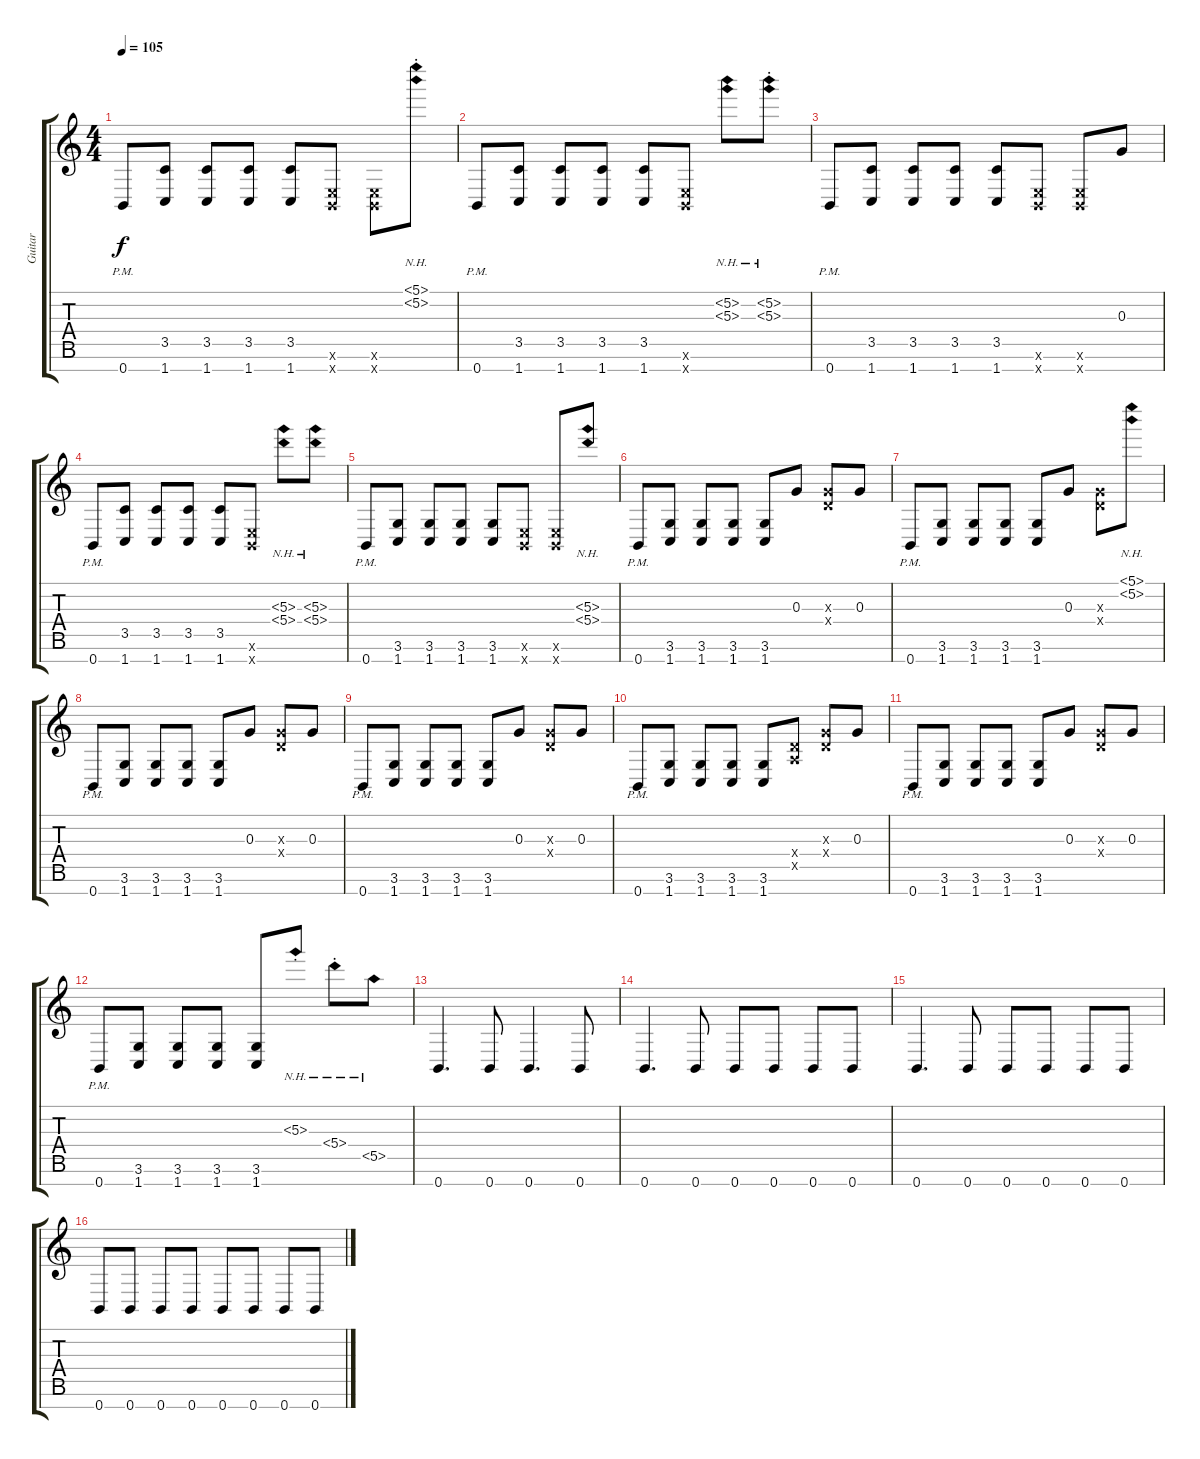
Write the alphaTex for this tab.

\track ("Guitar" "Guitar") {instrument overdrivenguitar}
\staff {score tabs}
\tuning (E4 B3 G3 D3 A2 E2 B1) {hide}
\ts (4 4)
\tempo 105
\clef g2
\ks c
0.7{pm}.8{dy f} (3.5 1.7).8 (3.5 1.7).8 (3.5 1.7).8 (3.5 1.7).8 (0.6{x} 0.7{x}).8 (0.6{x} 0.7{x}).8 (5.1{nh st} 5.2{nh st}).8 |
0.7{pm}.8 (3.5 1.7).8 (3.5 1.7).8 (3.5 1.7).8 (3.5 1.7).8 (0.6{x} 0.7{x}).8 (5.2{nh} 5.3{nh}).8 (5.2{nh st} 5.3{nh st}).8 |
0.7{pm}.8 (3.5 1.7).8 (3.5 1.7).8 (3.5 1.7).8 (3.5 1.7).8 (0.6{x} 0.7{x}).8 (0.6{x} 0.7{x}).8 0.3.8 |
0.7{pm}.8 (3.5 1.7).8 (3.5 1.7).8 (3.5 1.7).8 (3.5 1.7).8 (0.6{x} 0.7{x}).8 (5.3{nh} 5.4{nh}).8 (5.3{nh} 5.4{nh}).8 |
0.7{pm}.8 (3.6 1.7).8 (3.6 1.7).8 (3.6 1.7).8 (3.6 1.7).8 (0.6{x} 0.7{x}).8 (0.6{x} 0.7{x}).8 (5.3{nh} 5.4{nh}).8 |
0.7{pm}.8 (3.6 1.7).8 (3.6 1.7).8 (3.6 1.7).8 (3.6 1.7).8 0.3.8 (0.3{x} 0.4{x}).8 0.3.8 |
0.7{pm}.8 (3.6 1.7).8 (3.6 1.7).8 (3.6 1.7).8 (3.6 1.7).8 0.3.8 (0.3{x} 0.4{x}).8 (5.1{nh} 5.2{nh}).8 |
0.7{pm}.8 (3.6 1.7).8 (3.6 1.7).8 (3.6 1.7).8 (3.6 1.7).8 0.3.8 (0.3{x} 0.4{x}).8 0.3.8 |
0.7{pm}.8 (3.6 1.7).8 (3.6 1.7).8 (3.6 1.7).8 (3.6 1.7).8 0.3.8 (0.3{x} 0.4{x}).8 0.3.8 |
0.7{pm}.8 (3.6 1.7).8 (3.6 1.7).8 (3.6 1.7).8 (3.6 1.7).8 (0.4{x} 0.5{x}).8 (0.3{x} 0.4{x}).8 0.3.8 |
0.7{pm}.8 (3.6 1.7).8 (3.6 1.7).8 (3.6 1.7).8 (3.6 1.7).8 0.3.8 (0.3{x} 0.4{x}).8 0.3.8 |
0.7{pm}.8 (3.6 1.7).8 (3.6 1.7).8 (3.6 1.7).8 (3.6 1.7).8 5.3{nh st}.8 5.4{nh st}.8 5.5{nh}.8 |
0.7.4{d} 0.7.8 0.7.4{d} 0.7.8 |
0.7.4{d} 0.7.8 0.7.8 0.7.8 0.7.8 0.7.8 |
0.7.4{d} 0.7.8 0.7.8 0.7.8 0.7.8 0.7.8 |
0.7.8 0.7.8 0.7.8 0.7.8 0.7.8 0.7.8 0.7.8 0.7.8
